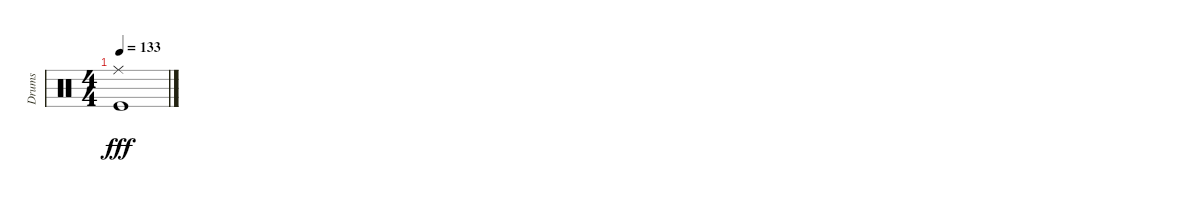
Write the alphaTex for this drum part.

\track ("Drums" "Drums") {instrument percussion}
\staff {score}
\articulation defaults
\ts (4 4)
\tempo 133
\clef neutral
\ks c
("Ride (middle)" "Kick (hit)").1{dy fff}
